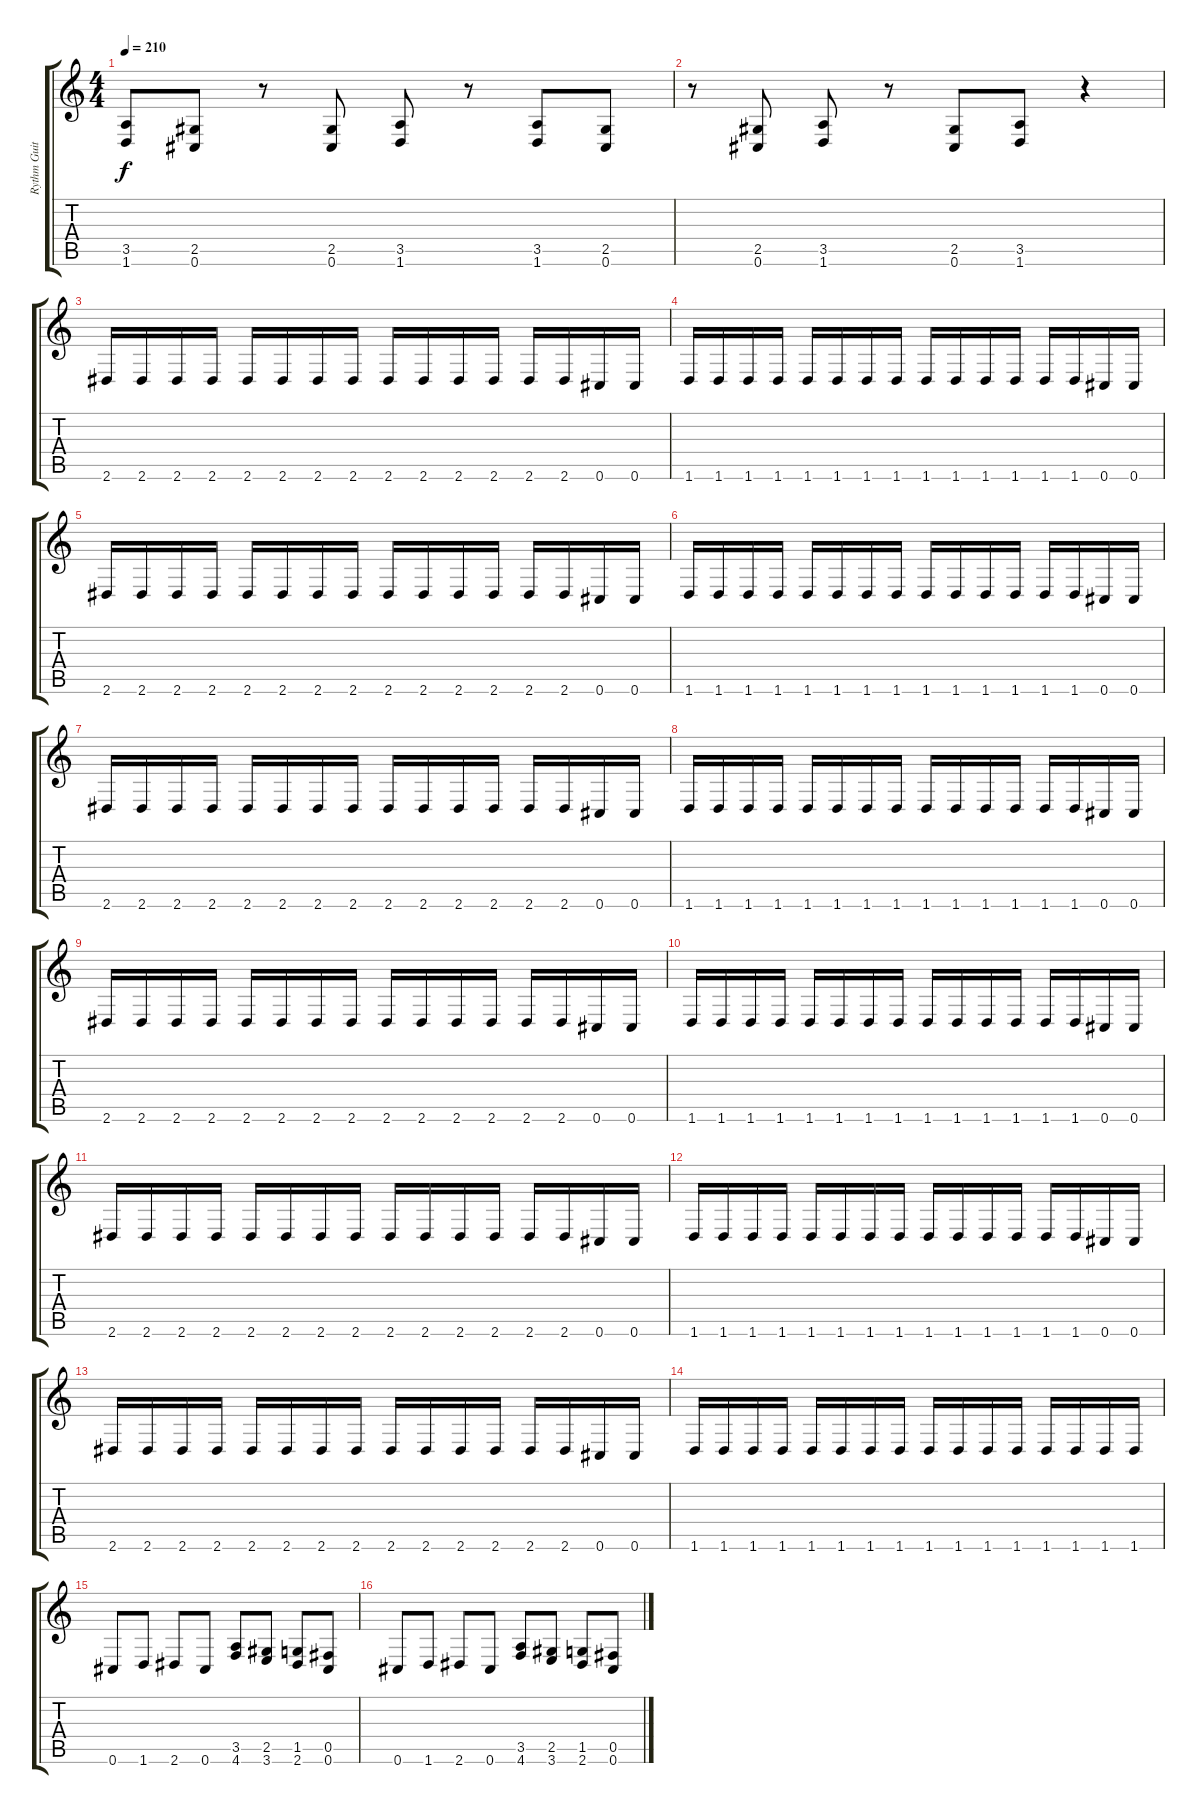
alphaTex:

\track ("Rythm Guitar" "Rythm Guit") {instrument distortionguitar}
\staff {score tabs}
\tuning (Db4 Ab3 E3 B2 Gb2 Db2) {hide}
\ts (4 4)
\tempo 210
\clef g2
\ks c
(3.5 1.6).8{dy f} (2.5 0.6).8 r.8 (2.5 0.6).8 (3.5 1.6).8 r.8 (3.5 1.6).8 (2.5 0.6).8 |
r.8 (2.5 0.6).8 (3.5 1.6).8 r.8 (2.5 0.6).8 (3.5 1.6).8 r.4 |
2.6.16 2.6.16 2.6.16 2.6.16 2.6.16 2.6.16 2.6.16 2.6.16 2.6.16 2.6.16 2.6.16 2.6.16 2.6.16 2.6.16 0.6.16 0.6.16 |
1.6.16 1.6.16 1.6.16 1.6.16 1.6.16 1.6.16 1.6.16 1.6.16 1.6.16 1.6.16 1.6.16 1.6.16 1.6.16 1.6.16 0.6.16 0.6.16 |
2.6.16 2.6.16 2.6.16 2.6.16 2.6.16 2.6.16 2.6.16 2.6.16 2.6.16 2.6.16 2.6.16 2.6.16 2.6.16 2.6.16 0.6.16 0.6.16 |
1.6.16 1.6.16 1.6.16 1.6.16 1.6.16 1.6.16 1.6.16 1.6.16 1.6.16 1.6.16 1.6.16 1.6.16 1.6.16 1.6.16 0.6.16 0.6.16 |
2.6.16 2.6.16 2.6.16 2.6.16 2.6.16 2.6.16 2.6.16 2.6.16 2.6.16 2.6.16 2.6.16 2.6.16 2.6.16 2.6.16 0.6.16 0.6.16 |
1.6.16 1.6.16 1.6.16 1.6.16 1.6.16 1.6.16 1.6.16 1.6.16 1.6.16 1.6.16 1.6.16 1.6.16 1.6.16 1.6.16 0.6.16 0.6.16 |
2.6.16 2.6.16 2.6.16 2.6.16 2.6.16 2.6.16 2.6.16 2.6.16 2.6.16 2.6.16 2.6.16 2.6.16 2.6.16 2.6.16 0.6.16 0.6.16 |
1.6.16 1.6.16 1.6.16 1.6.16 1.6.16 1.6.16 1.6.16 1.6.16 1.6.16 1.6.16 1.6.16 1.6.16 1.6.16 1.6.16 0.6.16 0.6.16 |
2.6.16 2.6.16 2.6.16 2.6.16 2.6.16 2.6.16 2.6.16 2.6.16 2.6.16 2.6.16 2.6.16 2.6.16 2.6.16 2.6.16 0.6.16 0.6.16 |
1.6.16 1.6.16 1.6.16 1.6.16 1.6.16 1.6.16 1.6.16 1.6.16 1.6.16 1.6.16 1.6.16 1.6.16 1.6.16 1.6.16 0.6.16 0.6.16 |
2.6.16 2.6.16 2.6.16 2.6.16 2.6.16 2.6.16 2.6.16 2.6.16 2.6.16 2.6.16 2.6.16 2.6.16 2.6.16 2.6.16 0.6.16 0.6.16 |
1.6.16 1.6.16 1.6.16 1.6.16 1.6.16 1.6.16 1.6.16 1.6.16 1.6.16 1.6.16 1.6.16 1.6.16 1.6.16 1.6.16 1.6.16 1.6.16 |
0.6.8 1.6.8 2.6.8 0.6.8 (3.5 4.6).8 (2.5 3.6).8 (1.5 2.6).8 (0.5 0.6).8 |
0.6.8 1.6.8 2.6.8 0.6.8 (3.5 4.6).8 (2.5 3.6).8 (1.5 2.6).8 (0.5 0.6).8
